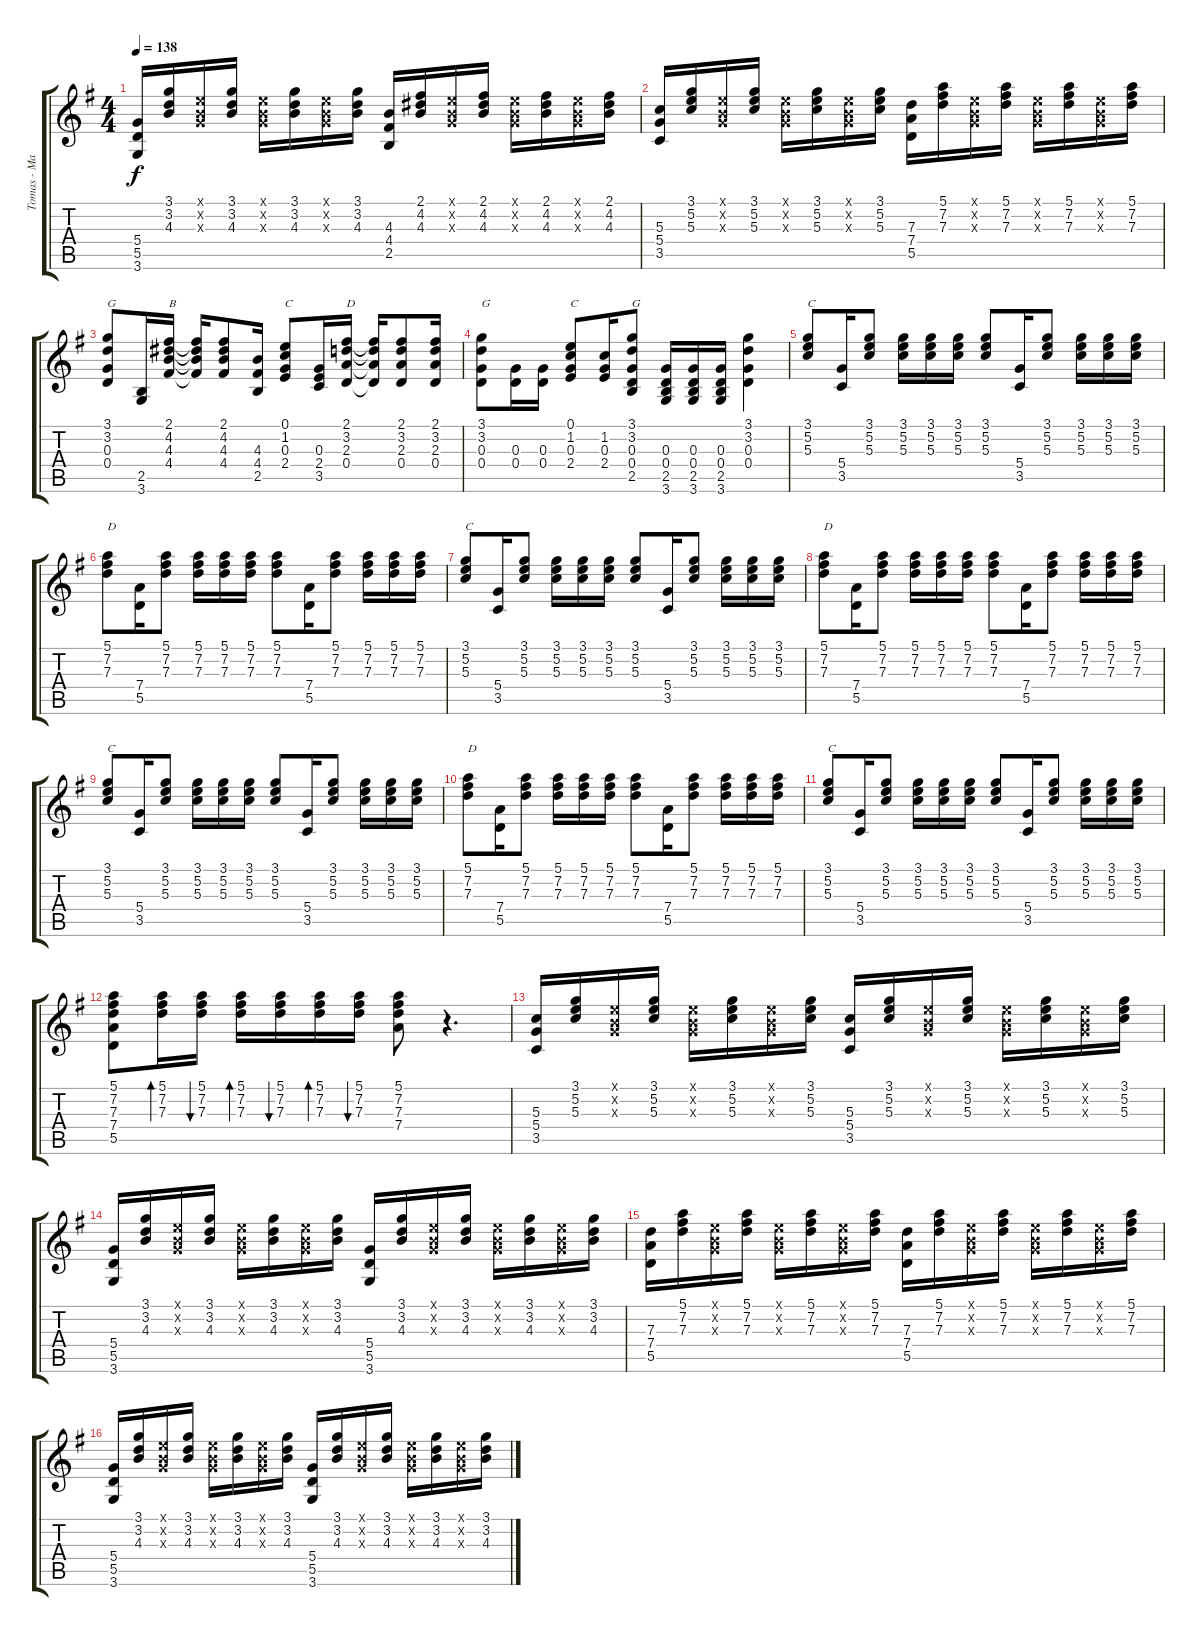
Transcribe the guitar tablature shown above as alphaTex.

\track ("Tomas - Main Guitar" "Tomas - Ma") {instrument electricguitarclean}
\staff {score tabs}
\tuning (E4 B3 G3 D3 A2 E2) {hide}
\ts (4 4)
\tempo 138
\clef g2
\ks g
(5.4 5.5 3.6).16{dy f} (3.1 3.2 4.3).16 (0.1{x} 0.2{x} 0.3{x}).16 (3.1 3.2 4.3).16 (0.1{x} 0.2{x} 0.3{x}).16 (3.1 3.2 4.3).16 (0.1{x} 0.2{x} 0.3{x}).16 (3.1 3.2 4.3).16 (4.3 4.4 2.5).16 (2.1 4.2 4.3).16 (0.1{x} 0.2{x} 0.3{x}).16 (2.1 4.2 4.3).16 (0.1{x} 0.2{x} 0.3{x}).16 (2.1 4.2 4.3).16 (0.1{x} 0.2{x} 0.3{x}).16 (2.1 4.2 4.3).16 |
(5.3 5.4 3.5).16 (3.1 5.2 5.3).16 (0.1{x} 0.2{x} 0.3{x}).16 (3.1 5.2 5.3).16 (0.1{x} 0.2{x} 0.3{x}).16 (3.1 5.2 5.3).16 (0.1{x} 0.2{x} 0.3{x}).16 (3.1 5.2 5.3).16 (7.3 7.4 5.5).16 (5.1 7.2 7.3).16 (0.1{x} 0.2{x} 0.3{x}).16 (5.1 7.2 7.3).16 (0.1{x} 0.2{x} 0.3{x}).16 (5.1 7.2 7.3).16 (0.1{x} 0.2{x} 0.3{x}).16 (5.1 7.2 7.3).16 |
(3.1 3.2 0.3 0.4).8{txt "G"} (2.5 3.6).16 (2.1 4.2 4.3 4.4).16{txt "B"} (2.1{t} 4.2{t} 4.3{t} 4.4{t}).16 (2.1 4.2 4.3 4.4).8 (4.3 4.4 2.5).16 (0.1 1.2 0.3 2.4).8{txt "C"} (0.3 2.4 3.5).16 (2.1 3.2 2.3 0.4).16{txt "D"} (2.1{t} 3.2{t} 2.3{t} 0.4{t}).16 (2.1 3.2 2.3 0.4).8 (2.1 3.2 2.3 0.4).16 |
(3.1 3.2 0.3 0.4).8{txt "G"} (0.3 0.4).16 (0.3 0.4).16 (0.1 1.2 0.3 2.4).8{txt "C"} (1.2 0.3 2.4).16 (3.1 3.2 0.3 0.4 2.5).8{txt "G"} (0.3 0.4 2.5 3.6).16 (0.3 0.4 2.5 3.6).16 (0.3 0.4 2.5 3.6).16 (3.1 3.2 0.3 0.4).4 |
(3.1 5.2 5.3).8{txt "C" volume 9} (5.4 3.5).16 (3.1 5.2 5.3).8 (3.1 5.2 5.3).16 (3.1 5.2 5.3).16 (3.1 5.2 5.3).16 (3.1 5.2 5.3).8 (5.4 3.5).16 (3.1 5.2 5.3).8 (3.1 5.2 5.3).16 (3.1 5.2 5.3).16 (3.1 5.2 5.3).16 |
(5.1 7.2 7.3).8{txt "D"} (7.4 5.5).16 (5.1 7.2 7.3).8 (5.1 7.2 7.3).16 (5.1 7.2 7.3).16 (5.1 7.2 7.3).16 (5.1 7.2 7.3).8 (7.4 5.5).16 (5.1 7.2 7.3).8 (5.1 7.2 7.3).16 (5.1 7.2 7.3).16 (5.1 7.2 7.3).16 |
(3.1 5.2 5.3).8{txt "C"} (5.4 3.5).16 (3.1 5.2 5.3).8 (3.1 5.2 5.3).16 (3.1 5.2 5.3).16 (3.1 5.2 5.3).16 (3.1 5.2 5.3).8 (5.4 3.5).16 (3.1 5.2 5.3).8 (3.1 5.2 5.3).16 (3.1 5.2 5.3).16 (3.1 5.2 5.3).16 |
(5.1 7.2 7.3).8{txt "D"} (7.4 5.5).16 (5.1 7.2 7.3).8 (5.1 7.2 7.3).16 (5.1 7.2 7.3).16 (5.1 7.2 7.3).16 (5.1 7.2 7.3).8 (7.4 5.5).16 (5.1 7.2 7.3).8 (5.1 7.2 7.3).16 (5.1 7.2 7.3).16 (5.1 7.2 7.3).16 |
(3.1 5.2 5.3).8{txt "C"} (5.4 3.5).16 (3.1 5.2 5.3).8 (3.1 5.2 5.3).16 (3.1 5.2 5.3).16 (3.1 5.2 5.3).16 (3.1 5.2 5.3).8 (5.4 3.5).16 (3.1 5.2 5.3).8 (3.1 5.2 5.3).16 (3.1 5.2 5.3).16 (3.1 5.2 5.3).16 |
(5.1 7.2 7.3).8{txt "D"} (7.4 5.5).16 (5.1 7.2 7.3).8 (5.1 7.2 7.3).16 (5.1 7.2 7.3).16 (5.1 7.2 7.3).16 (5.1 7.2 7.3).8 (7.4 5.5).16 (5.1 7.2 7.3).8 (5.1 7.2 7.3).16 (5.1 7.2 7.3).16 (5.1 7.2 7.3).16 |
(3.1 5.2 5.3).8{txt "C"} (5.4 3.5).16 (3.1 5.2 5.3).8 (3.1 5.2 5.3).16 (3.1 5.2 5.3).16 (3.1 5.2 5.3).16 (3.1 5.2 5.3).8 (5.4 3.5).16 (3.1 5.2 5.3).8 (3.1 5.2 5.3).16 (3.1 5.2 5.3).16 (3.1 5.2 5.3).16 |
(5.1 7.2 7.3 7.4 5.5).8 (5.1 7.2 7.3).16{bd 60} (5.1 7.2 7.3).16{bu 60} (5.1 7.2 7.3).16{bd 60} (5.1 7.2 7.3).16{bu 60} (5.1 7.2 7.3).16{bd 60} (5.1 7.2 7.3).16{bu 60} (5.1 7.2 7.3 7.4).8 r.4{d} |
(5.3 5.4 3.5).16 (3.1 5.2 5.3).16 (0.1{x} 0.2{x} 0.3{x}).16 (3.1 5.2 5.3).16 (0.1{x} 0.2{x} 0.3{x}).16 (3.1 5.2 5.3).16 (0.1{x} 0.2{x} 0.3{x}).16 (3.1 5.2 5.3).16 (5.3 5.4 3.5).16 (3.1 5.2 5.3).16 (0.1{x} 0.2{x} 0.3{x}).16 (3.1 5.2 5.3).16 (0.1{x} 0.2{x} 0.3{x}).16 (3.1 5.2 5.3).16 (0.1{x} 0.2{x} 0.3{x}).16 (3.1 5.2 5.3).16 |
(5.4 5.5 3.6).16 (3.1 3.2 4.3).16 (0.1{x} 0.2{x} 0.3{x}).16 (3.1 3.2 4.3).16 (0.1{x} 0.2{x} 0.3{x}).16 (3.1 3.2 4.3).16 (0.1{x} 0.2{x} 0.3{x}).16 (3.1 3.2 4.3).16 (5.4 5.5 3.6).16 (3.1 3.2 4.3).16 (0.1{x} 0.2{x} 0.3{x}).16 (3.1 3.2 4.3).16 (0.1{x} 0.2{x} 0.3{x}).16 (3.1 3.2 4.3).16 (0.1{x} 0.2{x} 0.3{x}).16 (3.1 3.2 4.3).16 |
(7.3 7.4 5.5).16 (5.1 7.2 7.3).16 (0.1{x} 0.2{x} 0.3{x}).16 (5.1 7.2 7.3).16 (0.1{x} 0.2{x} 0.3{x}).16 (5.1 7.2 7.3).16 (0.1{x} 0.2{x} 0.3{x}).16 (5.1 7.2 7.3).16 (7.3 7.4 5.5).16 (5.1 7.2 7.3).16 (0.1{x} 0.2{x} 0.3{x}).16 (5.1 7.2 7.3).16 (0.1{x} 0.2{x} 0.3{x}).16 (5.1 7.2 7.3).16 (0.1{x} 0.2{x} 0.3{x}).16 (5.1 7.2 7.3).16 |
(5.4 5.5 3.6).16 (3.1 3.2 4.3).16 (0.1{x} 0.2{x} 0.3{x}).16 (3.1 3.2 4.3).16 (0.1{x} 0.2{x} 0.3{x}).16 (3.1 3.2 4.3).16 (0.1{x} 0.2{x} 0.3{x}).16 (3.1 3.2 4.3).16 (5.4 5.5 3.6).16 (3.1 3.2 4.3).16 (0.1{x} 0.2{x} 0.3{x}).16 (3.1 3.2 4.3).16 (0.1{x} 0.2{x} 0.3{x}).16 (3.1 3.2 4.3).16 (0.1{x} 0.2{x} 0.3{x}).16 (3.1 3.2 4.3).16
